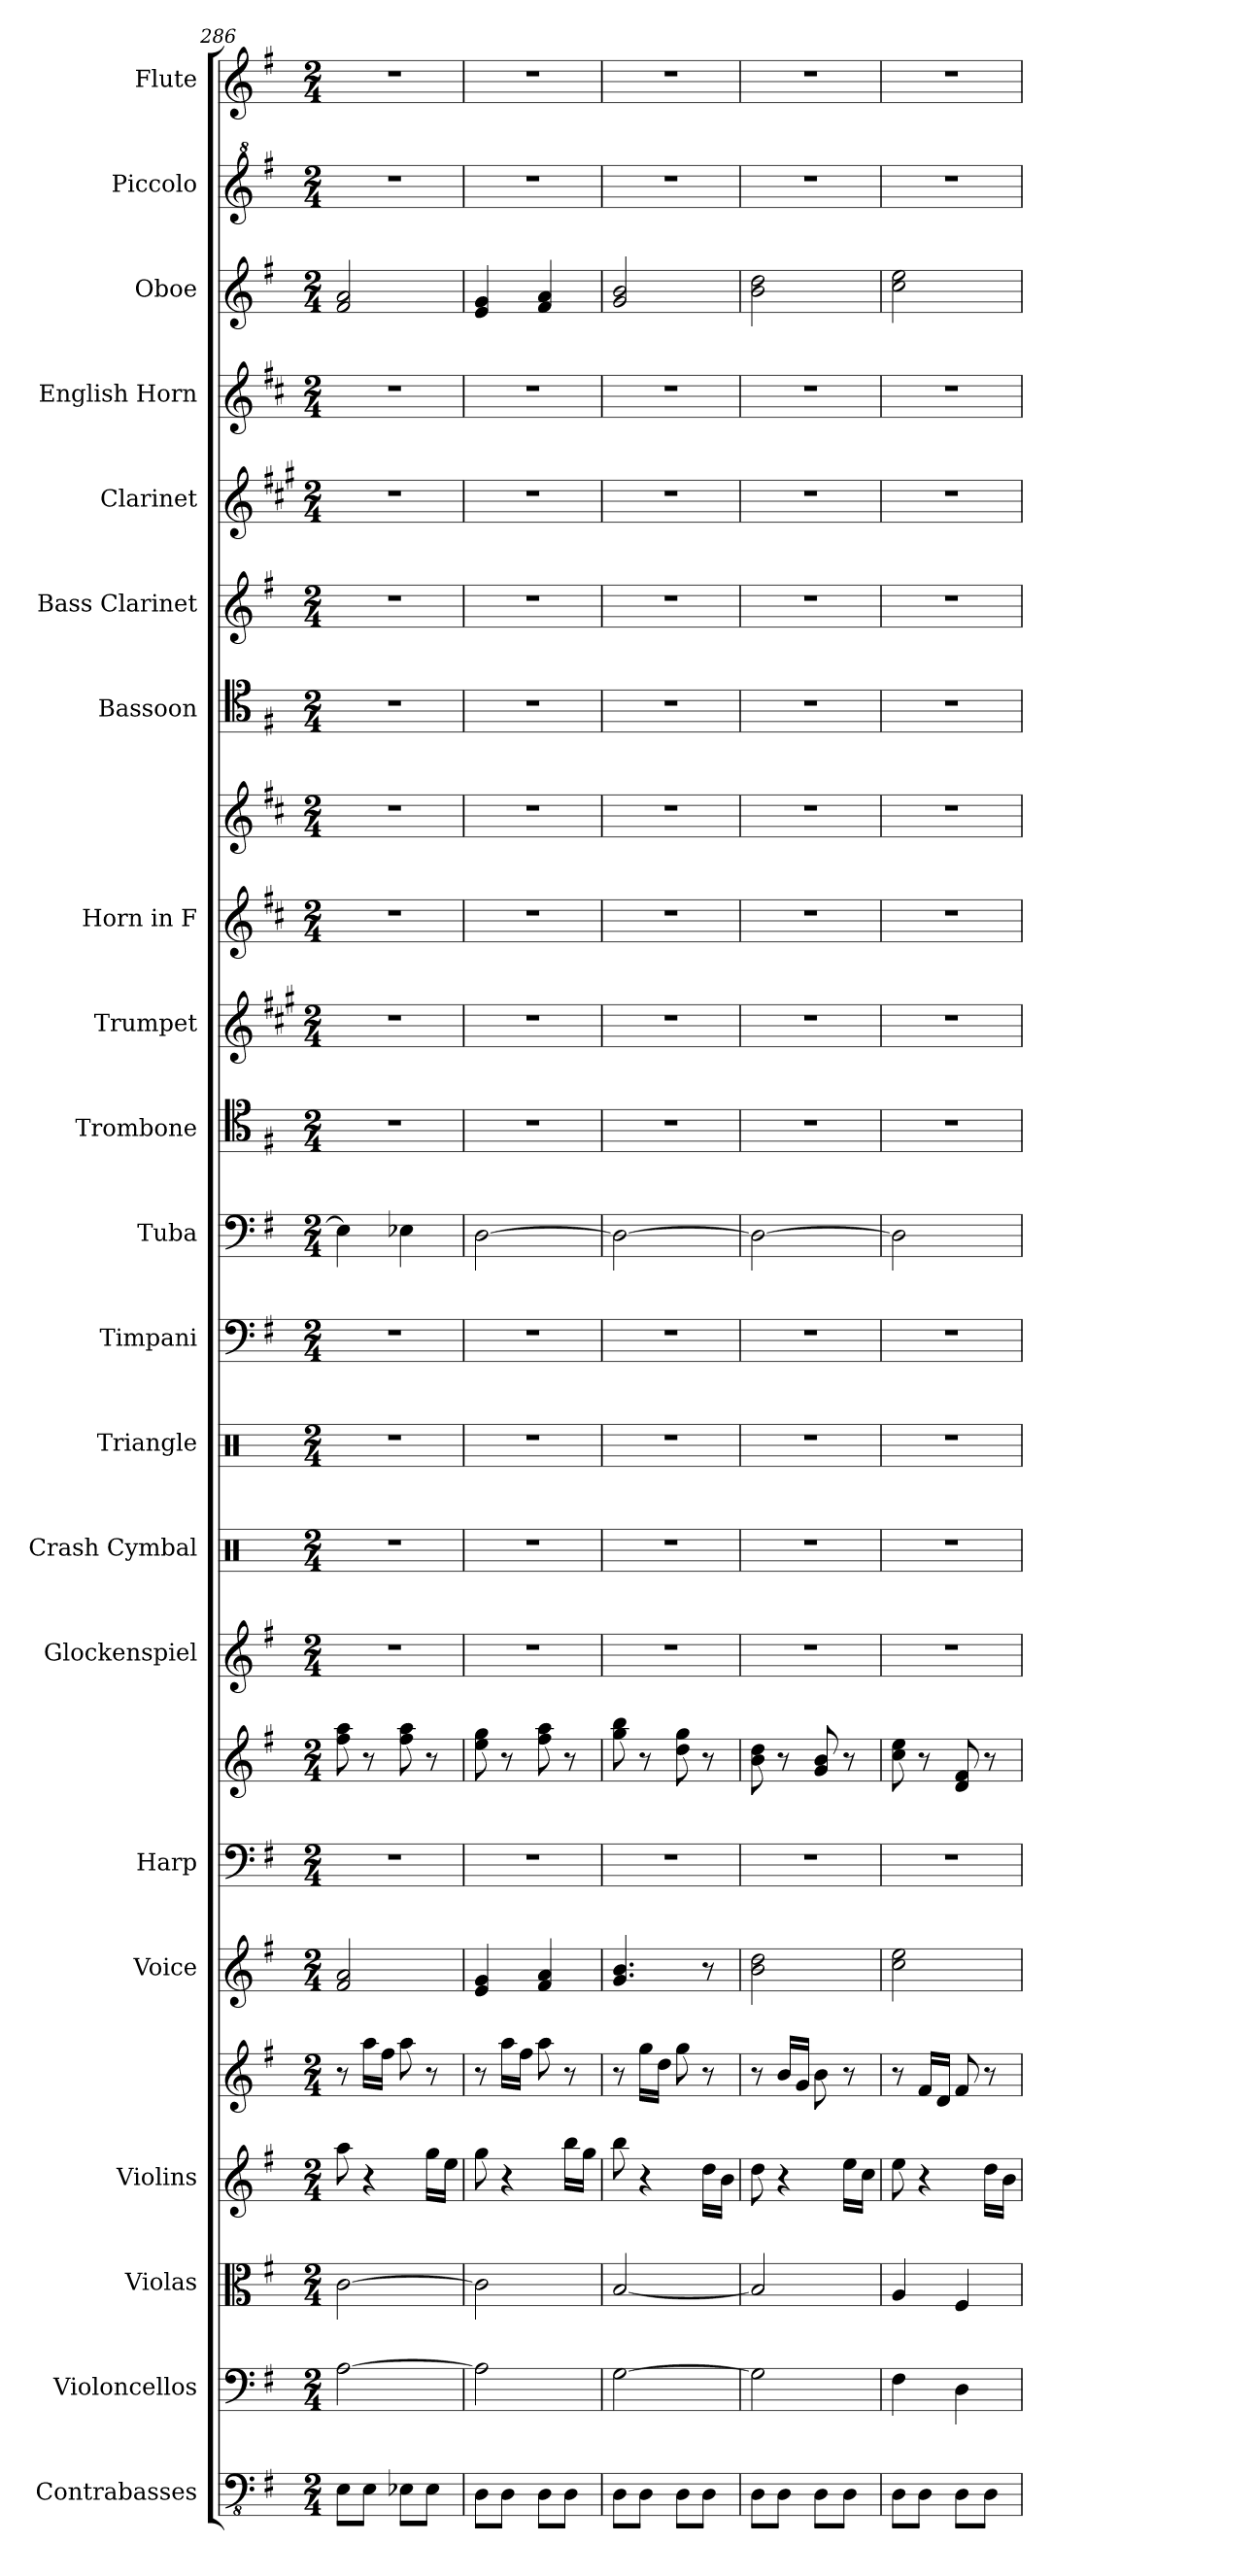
**kern	**kern	**kern	**kern	**kern	**kern	**kern	**kern	**kern	**kern	**kern	**kern	**kern	**kern	**kern	**kern	**kern	**kern	**kern	**kern	**kern	**kern	**kern	**kern
*part21	*part20	*part19	*part18	*part18	*part17	*part16	*part16	*part15	*part14	*part13	*part12	*part11	*part10	*part9	*part8	*part8	*part7	*part6	*part5	*part4	*part3	*part2	*part1
*staff24	*staff23	*staff22	*staff21	*staff20	*staff19	*staff18	*staff17	*staff16	*staff15	*staff14	*staff13	*staff12	*staff11	*staff10	*staff9	*staff8	*staff7	*staff6	*staff5	*staff4	*staff3	*staff2	*staff1
*I"Contrabasses	*I"Violoncellos	*I"Violas	*I"Violins	*	*I"Voice	*I"Harp	*	*I"Glockenspiel	*I"Crash Cymbal	*I"Triangle	*I"Timpani	*I"Tuba	*I"Trombone	*I"Trumpet	*I"Horn in F	*	*I"Bassoon	*I"Bass Clarinet	*I"Clarinet	*I"English Horn	*I"Oboe	*I"Piccolo	*I"Flute
*I'Cbs.	*I'Vcs.	*I'Vlas.	*I'Vlns.	*	*I'Vo.	*I'Hrp.	*	*I'Glk.	*I'Cr. Cym.	*I'Trgl.	*I'Timp.	*I'Tba.	*I'Tbn.	*I'Tpt.	*	*	*I'Bsn.	*I'B. Cl.	*I'Cl.	*I'E. Hn.	*I'Ob.	*I'Picc.	*I'Fl.
*clefFv4	*clefF4	*clefC3	*clefG2	*clefG2	*clefG2	*clefF4	*clefG2	*clefG2	*clefX	*clefX	*clefF4	*clefF4	*clefC4	*clefG2	*clefG2	*clefG2	*clefC4	*clefG2	*clefG2	*clefG2	*clefG2	*clefG^2	*clefG2
*	*	*	*	*	*	*	*	*ITrd-14c-24	*	*	*	*	*	*ITrd1c2	*ITrd4c7	*ITrd4c7	*	*ITrd8c14	*ITrd1c2	*ITrd4c7	*	*ITrd-7c-12	*
*k[f#]	*k[f#]	*k[f#]	*k[f#]	*k[f#]	*k[f#]	*k[f#]	*k[f#]	*k[f#]	*k[]	*k[]	*k[f#]	*k[f#]	*k[f#]	*k[f#]	*k[f#]	*k[f#]	*k[f#]	*k[f#]	*k[f#]	*k[f#]	*k[f#]	*k[f#]	*k[f#]
*M2/4	*M2/4	*M2/4	*M2/4	*M2/4	*M2/4	*M2/4	*M2/4	*M2/4	*M2/4	*M2/4	*M2/4	*M2/4	*M2/4	*M2/4	*M2/4	*M2/4	*M2/4	*M2/4	*M2/4	*M2/4	*M2/4	*M2/4	*M2/4
=286	=286	=286	=286	=286	=286	=286	=286	=286	=286	=286	=286	=286	=286	=286	=286	=286	=286	=286	=286	=286	=286	=286	=286
8EE\L	[2A\	[2c\	8aa\	8r	2f#/ 2a/	2r	8ff#\ 8aa\	2r	2r	2r	2r	4E\]	2r	2r	2r	2r	2r	2r	2r	2r	2f#/ 2a/	2r	2r
8EE\J	.	.	4r	16aa\LL	.	.	8r	.	.	.	.	.	.	.	.	.	.	.	.	.	.	.	.
.	.	.	.	16ff#\JJ	.	.	.	.	.	.	.	.	.	.	.	.	.	.	.	.	.	.	.
8EE-X\L	.	.	.	8aa\	.	.	8ff#\ 8aa\	.	.	.	.	4E-X\	.	.	.	.	.	.	.	.	.	.	.
8EE-\J	.	.	16gg\LL	8r	.	.	8r	.	.	.	.	.	.	.	.	.	.	.	.	.	.	.	.
.	.	.	16ee\JJ	.	.	.	.	.	.	.	.	.	.	.	.	.	.	.	.	.	.	.	.
=287	=287	=287	=287	=287	=287	=287	=287	=287	=287	=287	=287	=287	=287	=287	=287	=287	=287	=287	=287	=287	=287	=287	=287
8DD\L	2A\]	2c\]	8gg\	8r	4e/ 4g/	2r	8ee\ 8gg\	2r	2r	2r	2r	[2D\	2r	2r	2r	2r	2r	2r	2r	2r	4e/ 4g/	2r	2r
8DD\J	.	.	4r	16aa\LL	.	.	8r	.	.	.	.	.	.	.	.	.	.	.	.	.	.	.	.
.	.	.	.	16ff#\JJ	.	.	.	.	.	.	.	.	.	.	.	.	.	.	.	.	.	.	.
8DD\L	.	.	.	8aa\	4f#/ 4a/	.	8ff#\ 8aa\	.	.	.	.	.	.	.	.	.	.	.	.	.	4f#/ 4a/	.	.
8DD\J	.	.	16bb\LL	8r	.	.	8r	.	.	.	.	.	.	.	.	.	.	.	.	.	.	.	.
.	.	.	16gg\JJ	.	.	.	.	.	.	.	.	.	.	.	.	.	.	.	.	.	.	.	.
=288	=288	=288	=288	=288	=288	=288	=288	=288	=288	=288	=288	=288	=288	=288	=288	=288	=288	=288	=288	=288	=288	=288	=288
8DD\L	[2G\	[2B/	8bb\	8r	4.g/ 4.b/	2r	8gg\ 8bb\	2r	2r	2r	2r	2D\_	2r	2r	2r	2r	2r	2r	2r	2r	2g/ 2b/	2r	2r
8DD\J	.	.	4r	16gg\LL	.	.	8r	.	.	.	.	.	.	.	.	.	.	.	.	.	.	.	.
.	.	.	.	16dd\JJ	.	.	.	.	.	.	.	.	.	.	.	.	.	.	.	.	.	.	.
8DD\L	.	.	.	8gg\	.	.	8dd\ 8gg\	.	.	.	.	.	.	.	.	.	.	.	.	.	.	.	.
8DD\J	.	.	16dd\LL	8r	8r	.	8r	.	.	.	.	.	.	.	.	.	.	.	.	.	.	.	.
.	.	.	16b\JJ	.	.	.	.	.	.	.	.	.	.	.	.	.	.	.	.	.	.	.	.
=289	=289	=289	=289	=289	=289	=289	=289	=289	=289	=289	=289	=289	=289	=289	=289	=289	=289	=289	=289	=289	=289	=289	=289
8DD\L	2G\]	2B/]	8dd\	8r	2b\ 2dd\	2r	8b\ 8dd\	2r	2r	2r	2r	2D\_	2r	2r	2r	2r	2r	2r	2r	2r	2b\ 2dd\	2r	2r
8DD\J	.	.	4r	16b/LL	.	.	8r	.	.	.	.	.	.	.	.	.	.	.	.	.	.	.	.
.	.	.	.	16g/JJ	.	.	.	.	.	.	.	.	.	.	.	.	.	.	.	.	.	.	.
8DD\L	.	.	.	8b\	.	.	8g/ 8b/	.	.	.	.	.	.	.	.	.	.	.	.	.	.	.	.
8DD\J	.	.	16ee\LL	8r	.	.	8r	.	.	.	.	.	.	.	.	.	.	.	.	.	.	.	.
.	.	.	16cc\JJ	.	.	.	.	.	.	.	.	.	.	.	.	.	.	.	.	.	.	.	.
=290	=290	=290	=290	=290	=290	=290	=290	=290	=290	=290	=290	=290	=290	=290	=290	=290	=290	=290	=290	=290	=290	=290	=290
8DD\L	4F#\	4A/	8ee\	8r	2cc\ 2ee\	2r	8cc\ 8ee\	2r	2r	2r	2r	2D\]	2r	2r	2r	2r	2r	2r	2r	2r	2cc\ 2ee\	2r	2r
8DD\J	.	.	4r	16f#/LL	.	.	8r	.	.	.	.	.	.	.	.	.	.	.	.	.	.	.	.
.	.	.	.	16d/JJ	.	.	.	.	.	.	.	.	.	.	.	.	.	.	.	.	.	.	.
8DD\L	4D\	4F#/	.	8f#/	.	.	8d/ 8f#/	.	.	.	.	.	.	.	.	.	.	.	.	.	.	.	.
8DD\J	.	.	16dd\LL	8r	.	.	8r	.	.	.	.	.	.	.	.	.	.	.	.	.	.	.	.
.	.	.	16b\JJ	.	.	.	.	.	.	.	.	.	.	.	.	.	.	.	.	.	.	.	.
=	=	=	=	=	=	=	=	=	=	=	=	=	=	=	=	=	=	=	=	=	=	=	=
*-	*-	*-	*-	*-	*-	*-	*-	*-	*-	*-	*-	*-	*-	*-	*-	*-	*-	*-	*-	*-	*-	*-	*-
